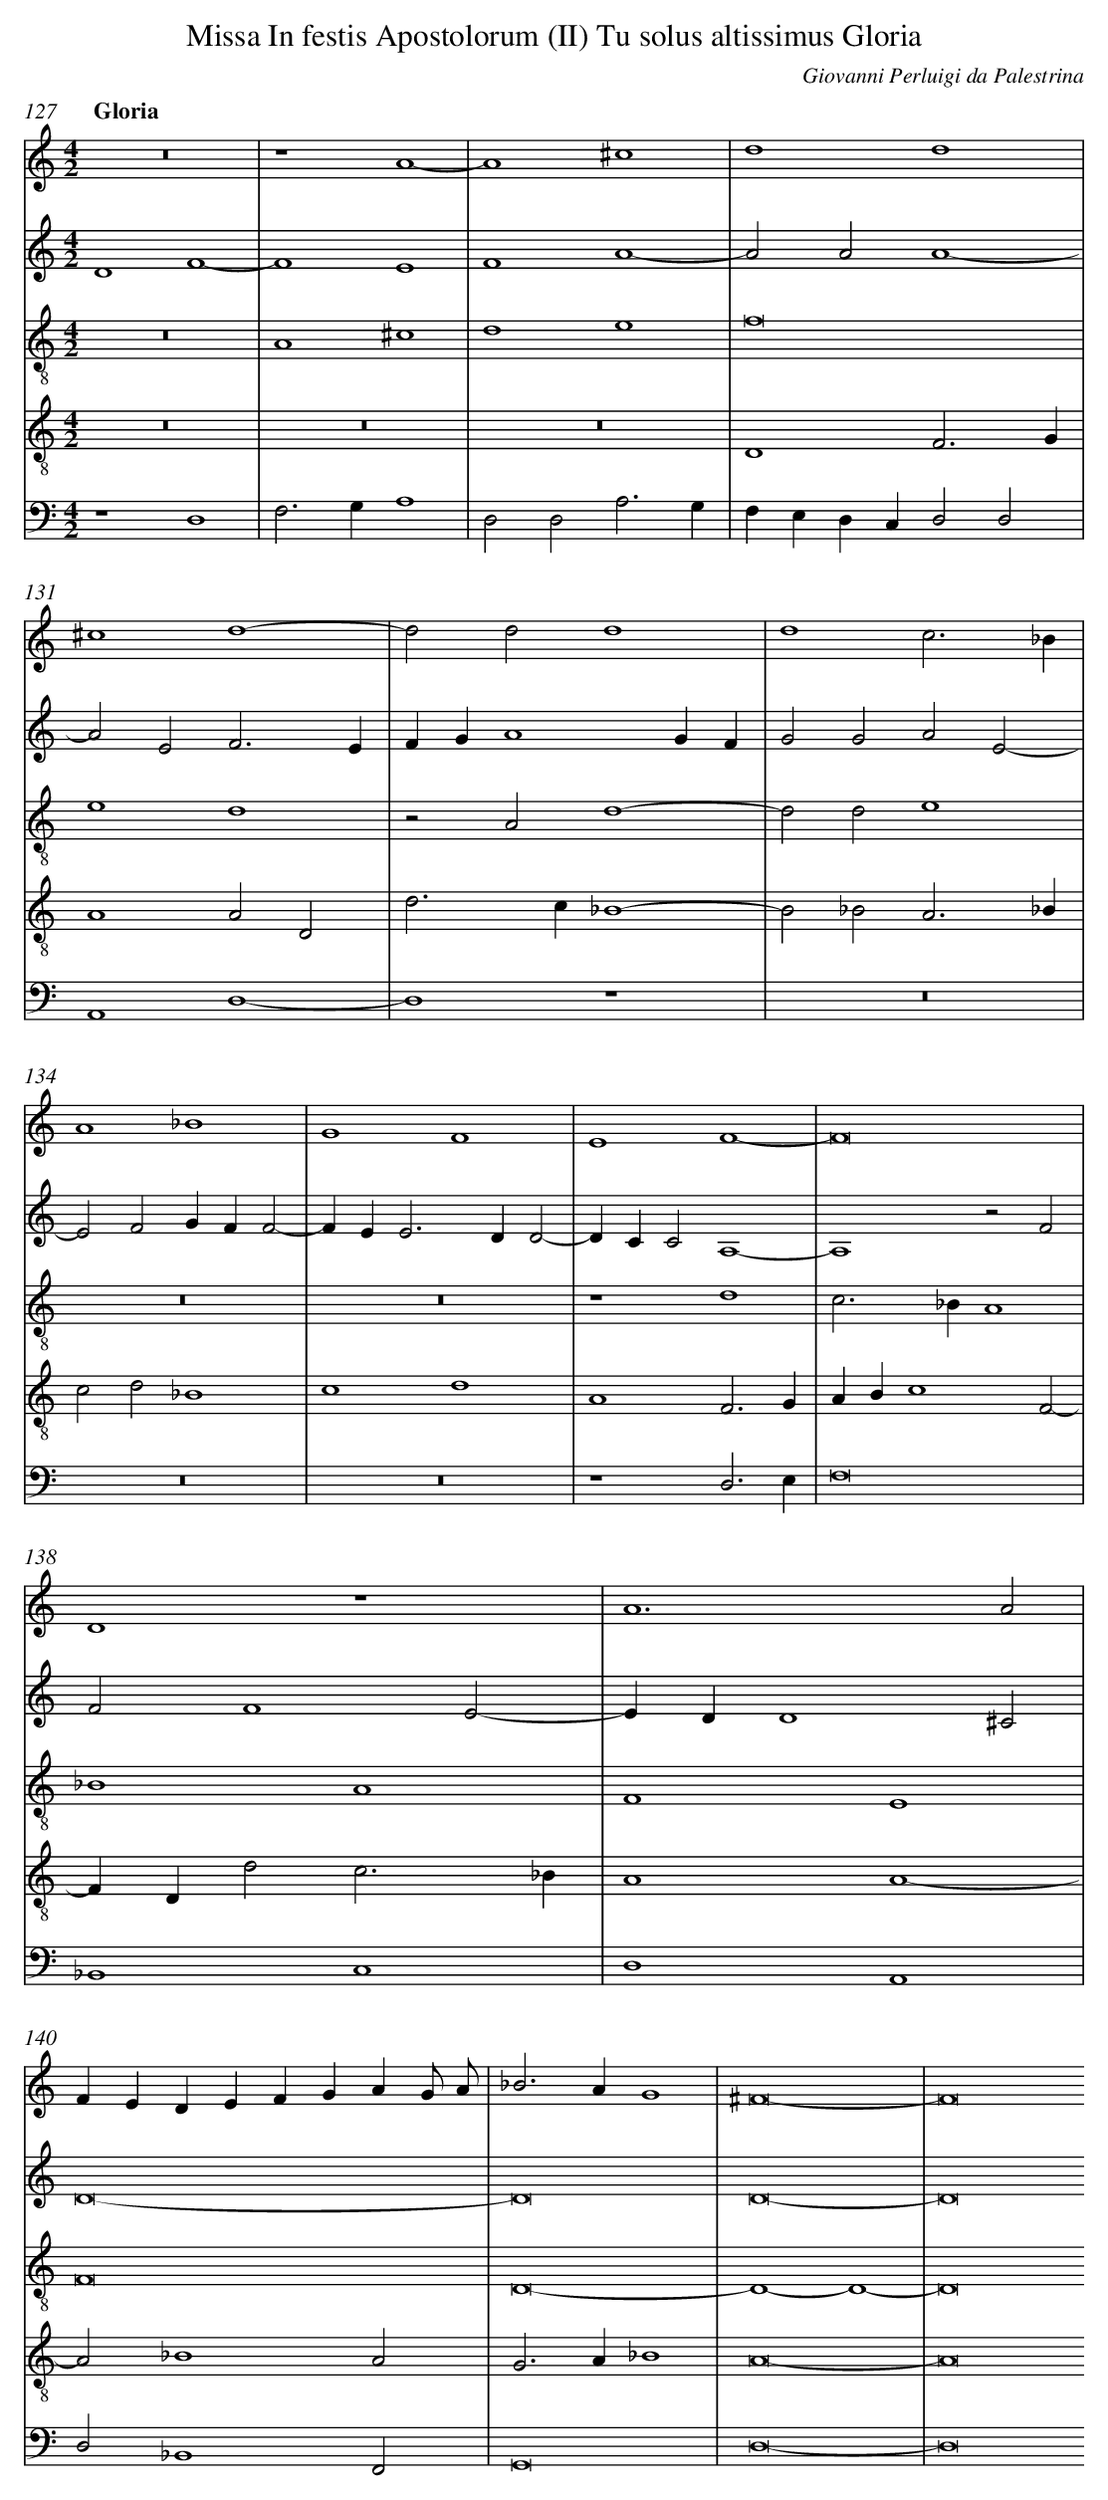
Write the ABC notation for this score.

X:1
T: Missa In festis Apostolorum (II) Tu solus altissimus Gloria
C: Giovanni Perluigi da Palestrina
L: 1/4
M: 4/2
Q: "Gloria"
V: 1 clef=treble
V: 2 clef=treble
V: 3 clef=treble-8
V: 4 clef=treble-8
V: 5 clef=bass
K: C
[V:1] z8 |
[V:2] D4F4- |
[V:3] z8 |
[V:4] z8 |
[V:5] z4D,4 |
[V:1] z4A4- |
[V:2] F4E4 |
[V:3] A4^c4 |
[V:4] z8 |
[V:5] F,2>G,2A,4 |
[V:1] A4^c4 |
[V:2] F4A4- |
[V:3] d4e4 |
[V:4] z8 |
[V:5] D,2D,2A,3G, |
[V:1] d4d4 |
[V:2] A2A2A4- |
[V:3] f8 |
[V:4] D4F3G |
[V:5] F,E,D,C,D,2D,2 |
[V:1] ^c4d4- |
[V:2] A2E2F3E |
[V:3] e4d4 |
[V:4] A4A2D2 |
[V:5] A,,4D,4- |
[V:1] d2d2d4 |
[V:2] FGA4GF |
[V:3] z2A2d4- |
[V:4] d2>c2_B4- |
[V:5] D,4z4 |
[V:1] d4c3_B |
[V:2] G2G2A2E2- |
[V:3] d2d2e4 |
[V:4] B2_B2A3_B |
[V:5] z8 |
[V:1] A4_B4 |
[V:2] E2F2GFF2- |
[V:3] z8 |
[V:4] c2d2_B4 |
[V:5] z8 |
[V:1] G4F4 |
[V:2] FE2<E2DD2- |
[V:3] z8 |
[V:4] c4d4 |
[V:5] z8 |
[V:1] E4F4- |
[V:2] DCC2A,4- |
[V:3] z4d4 |
[V:4] A4F3G |
[V:5] z4D,3E, |
[V:1] F8 |
[V:2] A,4z2F2 |
[V:3] c2>_B2A4 |
[V:4] ABc4F2- |
[V:5] F,8 |
[V:1] D4z4 |
[V:2] F2F4E2- |
[V:3] _B4A4 |
[V:4] FDd2c3_B |
[V:5] _B,,4C,4 |
[V:1] A6A2 |
[V:2] EDD4^C2 |
[V:3] F4E4 |
[V:4] A4A4- |
[V:5] D,4A,,4 |
[V:1] FEDEFGAG/ A/ |
[V:2] D8- |
[V:3] F8 |
[V:4] A2_B4A2 |
[V:5] D,2_B,,4F,,2 |
[V:1] _B2>A2G4 |
[V:2] D8 |
[V:3] D8- |
[V:4] G2>A2_B4 |
[V:5] G,,8 |
[V:1] ^F8- |
[V:2] D8- |
[V:3] D4-D4- |
[V:4] A8- |
[V:5] D,8- |
[V:1] F8
[V:2] D8
[V:3] D8
[V:4] A8
[V:5] D,8
